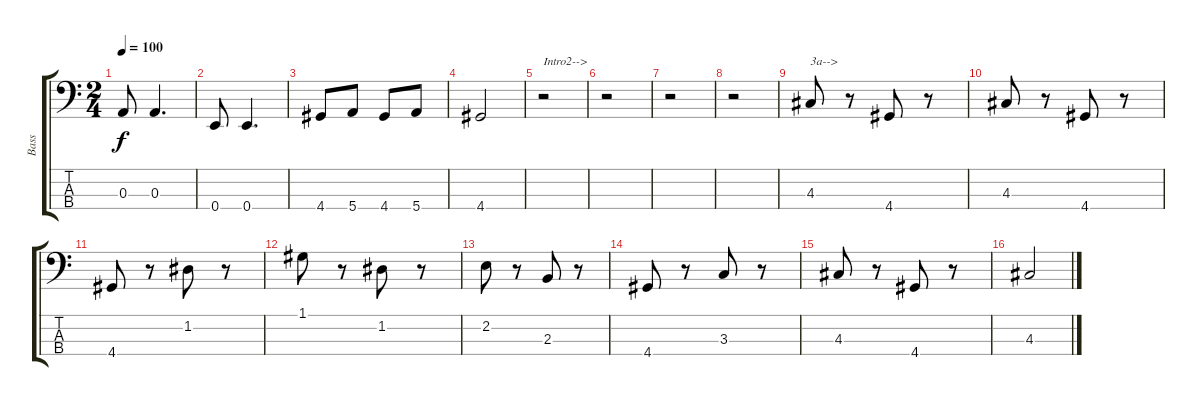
\track ("Bass" "Bass") {instrument electricbassfinger}
\staff {score tabs}
\tuning (G2 D2 A1 E1) {hide}
\ts (2 4)
\tempo 100
\clef f4
\ks c
0.3.8{dy f} 0.3.4{d} |
0.4.8 0.4.4{d} |
4.4.8 5.4.8 4.4.8 5.4.8 |
4.4.2 |
r.2{txt "Intro2-->"} |
r.2 |
r.2 |
r.2 |
4.3.8{txt "3a-->"} r.8 4.4.8 r.8 |
4.3.8 r.8 4.4.8 r.8 |
4.4.8 r.8 1.2.8 r.8 |
1.1.8 r.8 1.2.8 r.8 |
2.2.8 r.8 2.3.8 r.8 |
4.4.8 r.8 3.3.8 r.8 |
4.3.8 r.8 4.4.8 r.8 |
4.3.2
